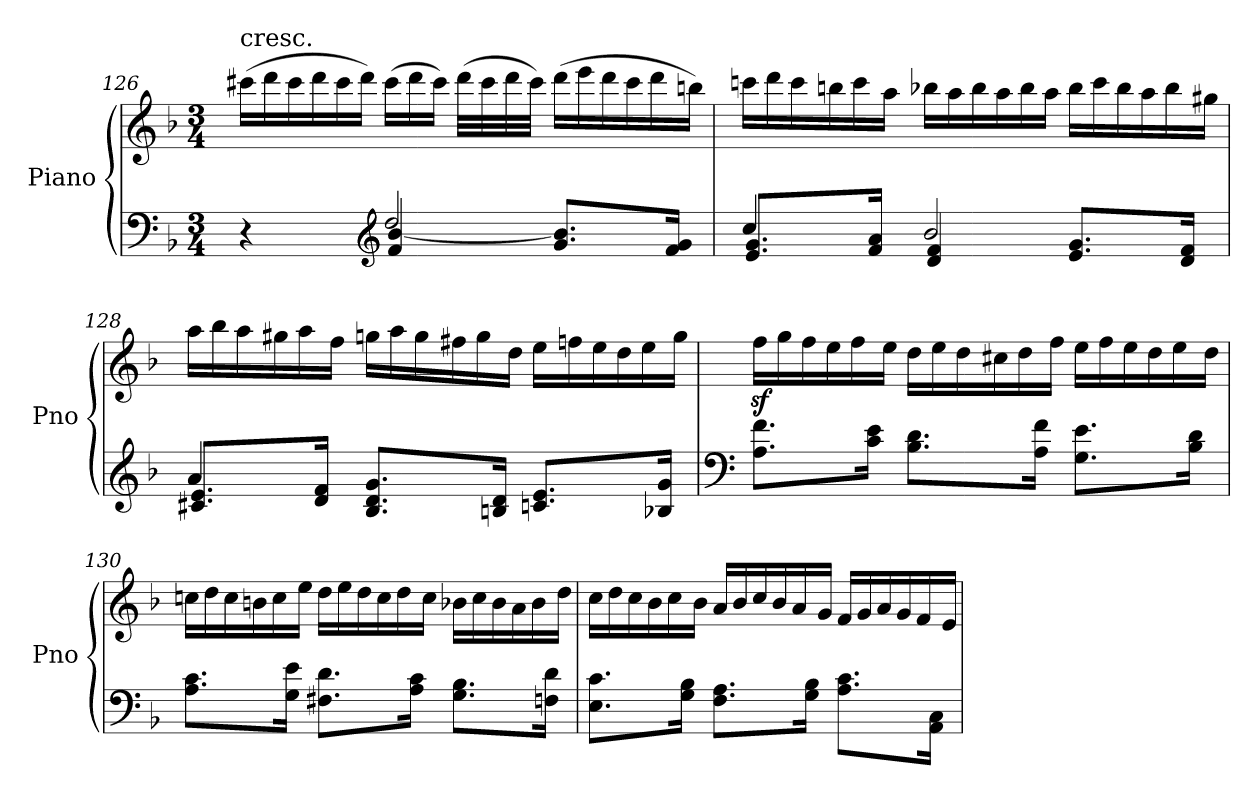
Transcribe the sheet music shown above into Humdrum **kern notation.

**kern	**kern
*part1	*part1
*staff2	*staff1
*I"Piano	*
*I'Pno	*
*clefF4	*clefG2
*k[b-]	*k[b-]
*F:	*F:
*M3/4	*M3/4
=126	=126
*^	*
*	*	*Xtuplet
!	!	!LO:TX:a:t=cresc.
4r	4ryy	(>24ccc#X\LL
.	.	24ddd\
.	.	24ccc#\
.	.	24ddd\
.	.	24ccc#\
.	.	24ddd\JJ)
*clefG2	*	*
2dd/	4f/ [4b-/	(>24ccc#\LL
.	.	24ddd\
.	.	24ccc#\JJ)
.	.	(>32ddd\LLL
.	.	32ccc#\
.	.	32ddd\
.	.	32ccc#\JJJ)
.	8.g/ 8.b-/]L	(>24ddd\LL
.	.	24eee\
.	.	24ddd\
.	.	24ccc#\
.	.	24ddd\
.	16f/ 16g/Jk	.
.	.	24bbn\JJ)
!!LO:PB:g=z
=127	=127	=127
4cc/	8.e/ 8.g/L	24cccn\LL
.	.	24ddd\
.	.	24ccc\
.	.	24bbn\
.	.	24ccc\
.	16f/ 16a/Jk	.
.	.	24aa\JJ
2b-/	4d/ 4f/	24bb-X\LL
.	.	24aa\
.	.	24bb-\
.	.	24aa\
.	.	24bb-\
.	.	24aa\JJ
.	8.e/ 8.g/L	24bb-\LL
.	.	24ccc\
.	.	24bb-\
.	.	24aa\
.	.	24bb-\
.	16d/ 16f/Jk	.
.	.	24gg#X\JJ
!!LO:LB:g=z
=128	=128	=128
4a/	8.c#X/ 8.e/L	24aa\LL
.	.	24bb-\
.	.	24aa\
.	.	24gg#X\
.	.	24aa\
.	16d/ 16f/Jk	.
.	.	24ff\JJ
8.B-/ 8.d/ 8.g/L	2ryy	24ggn\LL
.	.	24aa\
.	.	24gg\
.	.	24ff#X\
.	.	24gg\
16Bn/ 16d/Jk	.	.
.	.	24dd\JJ
8.cn/ 8.e/L	.	24ee\LL
.	.	24ffn\
.	.	24ee\
.	.	24dd\
.	.	24ee\
16B-X/ 16g/Jk	.	.
.	.	24gg\JJ
*v	*v	*
=129	=129
*clefF4	*
8.A\ 8.f\L	24ffz<\LL
.	24gg\
.	24ff\
.	24ee\
.	24ff\
16c\ 16e\Jk	.
.	24ee\JJ
8.B-\ 8.d\L	24dd\LL
.	24ee\
.	24dd\
.	24cc#X\
.	24dd\
16A\ 16f\Jk	.
.	24ff\JJ
8.G\ 8.e\L	24ee\LL
.	24ff\
.	24ee\
.	24dd\
.	24ee\
16B-\ 16d\Jk	.
.	24dd\JJ
!!LO:LB:g=z
=130	=130
8.A\ 8.c\L	24ccn\LL
.	24dd\
.	24cc\
.	24bn\
.	24cc\
16G\ 16e\Jk	.
.	24ee\JJ
8.F#X\ 8.d\L	24dd\LL
.	24ee\
.	24dd\
.	24cc\
.	24dd\
16A\ 16c\Jk	.
.	24cc\JJ
8.G\ 8.B-\L	24b-X\LL
.	24cc\
.	24b-\
.	24a\
.	24b-\
16Fn\ 16d\Jk	.
.	24dd\JJ
=131	=131
8.E\ 8.c\L	24cc\LL
.	24dd\
.	24cc\
.	24b-\
.	24cc\
16G\ 16B-\Jk	.
.	24b-\JJ
8.F\ 8.A\L	24a/LL
.	24b-/
.	24cc/
.	24b-/
.	24a/
16G\ 16B-\Jk	.
.	24g/JJ
8.A\ 8.c\L	24f/LL
.	24g/
.	24a/
.	24g/
.	24f/
16AA\ 16C\Jk	.
.	24e/JJ
=	=
*-	*-
